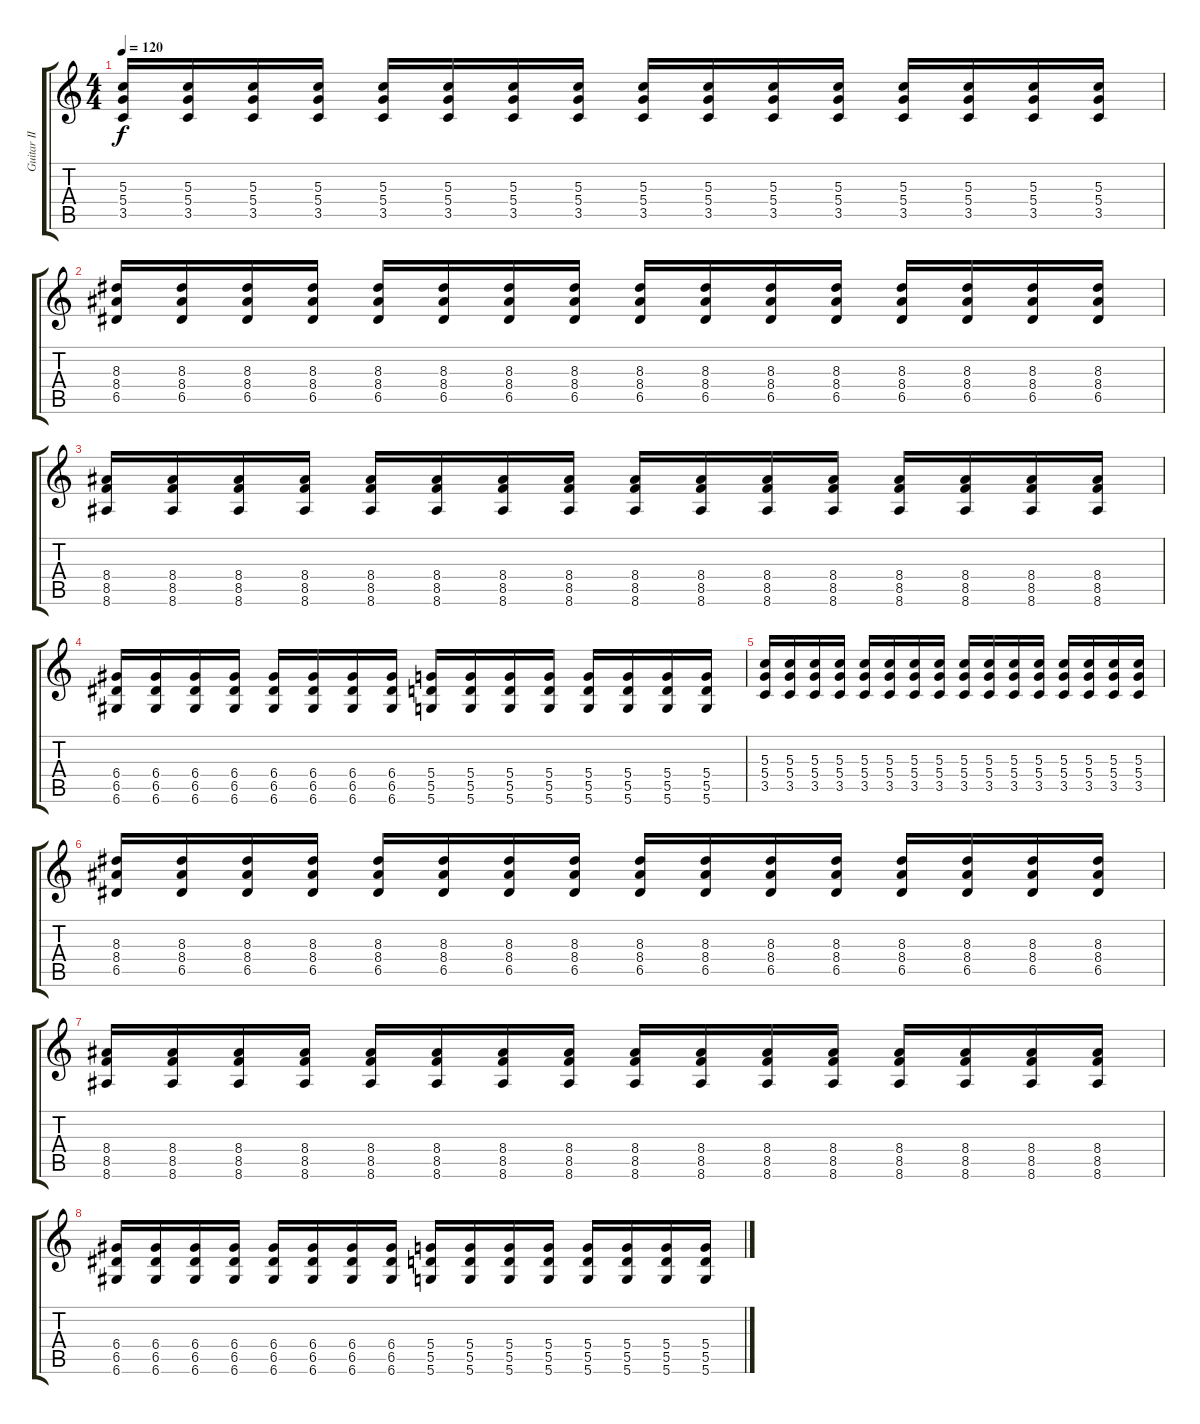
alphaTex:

\track ("Guitar II" "Guitar II") {instrument distortionguitar}
\staff {score tabs}
\tuning (E4 B3 G3 D3 A2 D2) {hide}
\ts (4 4)
\tempo 120
\clef g2
\ks c
(5.3 5.4 3.5).16{dy f} (5.3 5.4 3.5).16 (5.3 5.4 3.5).16 (5.3 5.4 3.5).16 (5.3 5.4 3.5).16 (5.3 5.4 3.5).16 (5.3 5.4 3.5).16 (5.3 5.4 3.5).16 (5.3 5.4 3.5).16 (5.3 5.4 3.5).16 (5.3 5.4 3.5).16 (5.3 5.4 3.5).16 (5.3 5.4 3.5).16 (5.3 5.4 3.5).16 (5.3 5.4 3.5).16 (5.3 5.4 3.5).16 |
(8.3 8.4 6.5).16 (8.3 8.4 6.5).16 (8.3 8.4 6.5).16 (8.3 8.4 6.5).16 (8.3 8.4 6.5).16 (8.3 8.4 6.5).16 (8.3 8.4 6.5).16 (8.3 8.4 6.5).16 (8.3 8.4 6.5).16 (8.3 8.4 6.5).16 (8.3 8.4 6.5).16 (8.3 8.4 6.5).16 (8.3 8.4 6.5).16 (8.3 8.4 6.5).16 (8.3 8.4 6.5).16 (8.3 8.4 6.5).16 |
(8.4 8.5 8.6).16 (8.4 8.5 8.6).16 (8.4 8.5 8.6).16 (8.4 8.5 8.6).16 (8.4 8.5 8.6).16 (8.4 8.5 8.6).16 (8.4 8.5 8.6).16 (8.4 8.5 8.6).16 (8.4 8.5 8.6).16 (8.4 8.5 8.6).16 (8.4 8.5 8.6).16 (8.4 8.5 8.6).16 (8.4 8.5 8.6).16 (8.4 8.5 8.6).16 (8.4 8.5 8.6).16 (8.4 8.5 8.6).16 |
(6.4 6.5 6.6).16 (6.4 6.5 6.6).16 (6.4 6.5 6.6).16 (6.4 6.5 6.6).16 (6.4 6.5 6.6).16 (6.4 6.5 6.6).16 (6.4 6.5 6.6).16 (6.4 6.5 6.6).16 (5.4 5.5 5.6).16 (5.4 5.5 5.6).16 (5.4 5.5 5.6).16 (5.4 5.5 5.6).16 (5.4 5.5 5.6).16 (5.4 5.5 5.6).16 (5.4 5.5 5.6).16 (5.4 5.5 5.6).16 |
(5.3 5.4 3.5).16 (5.3 5.4 3.5).16 (5.3 5.4 3.5).16 (5.3 5.4 3.5).16 (5.3 5.4 3.5).16 (5.3 5.4 3.5).16 (5.3 5.4 3.5).16 (5.3 5.4 3.5).16 (5.3 5.4 3.5).16 (5.3 5.4 3.5).16 (5.3 5.4 3.5).16 (5.3 5.4 3.5).16 (5.3 5.4 3.5).16 (5.3 5.4 3.5).16 (5.3 5.4 3.5).16 (5.3 5.4 3.5).16 |
(8.3 8.4 6.5).16 (8.3 8.4 6.5).16 (8.3 8.4 6.5).16 (8.3 8.4 6.5).16 (8.3 8.4 6.5).16 (8.3 8.4 6.5).16 (8.3 8.4 6.5).16 (8.3 8.4 6.5).16 (8.3 8.4 6.5).16 (8.3 8.4 6.5).16 (8.3 8.4 6.5).16 (8.3 8.4 6.5).16 (8.3 8.4 6.5).16 (8.3 8.4 6.5).16 (8.3 8.4 6.5).16 (8.3 8.4 6.5).16 |
(8.4 8.5 8.6).16 (8.4 8.5 8.6).16 (8.4 8.5 8.6).16 (8.4 8.5 8.6).16 (8.4 8.5 8.6).16 (8.4 8.5 8.6).16 (8.4 8.5 8.6).16 (8.4 8.5 8.6).16 (8.4 8.5 8.6).16 (8.4 8.5 8.6).16 (8.4 8.5 8.6).16 (8.4 8.5 8.6).16 (8.4 8.5 8.6).16 (8.4 8.5 8.6).16 (8.4 8.5 8.6).16 (8.4 8.5 8.6).16 |
(6.4 6.5 6.6).16 (6.4 6.5 6.6).16 (6.4 6.5 6.6).16 (6.4 6.5 6.6).16 (6.4 6.5 6.6).16 (6.4 6.5 6.6).16 (6.4 6.5 6.6).16 (6.4 6.5 6.6).16 (5.4 5.5 5.6).16 (5.4 5.5 5.6).16 (5.4 5.5 5.6).16 (5.4 5.5 5.6).16 (5.4 5.5 5.6).16 (5.4 5.5 5.6).16 (5.4 5.5 5.6).16 (5.4 5.5 5.6).16
